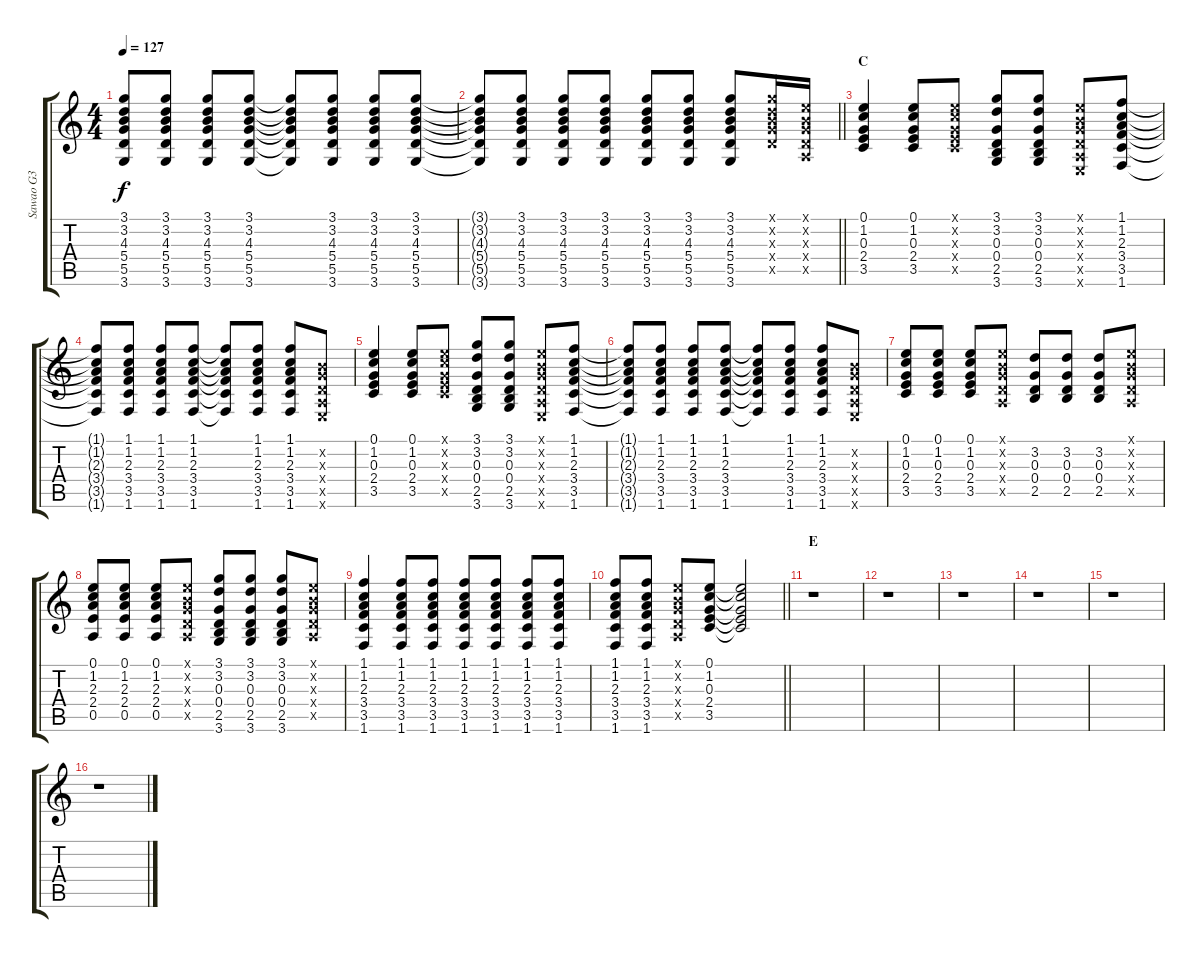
\track ("Sawao G3" "Sawao G3") {instrument distortionguitar}
\staff {score tabs}
\tuning (E4 B3 G3 D3 A2 E2) {hide}
\ts (4 4)
\tempo 127
\clef g2
\ks c
(3.1{t} 3.2{t} 4.3{t} 5.4{t} 5.5{t} 3.6{t}).8{dy f} (3.1 3.2 4.3 5.4 5.5 3.6).8 (3.1 3.2 4.3 5.4 5.5 3.6).8 (3.1 3.2 4.3 5.4 5.5 3.6).8 (3.1{t} 3.2{t} 4.3{t} 5.4{t} 5.5{t} 3.6{t}).8 (3.1 3.2 4.3 5.4 5.5 3.6).8 (3.1 3.2 4.3 5.4 5.5 3.6).8 (3.1 3.2 4.3 5.4 5.5 3.6).8 |
\barLineRight lightlight
(3.1{t} 3.2{t} 4.3{t} 5.4{t} 5.5{t} 3.6{t}).8 (3.1 3.2 4.3 5.4 5.5 3.6).8 (3.1 3.2 4.3 5.4 5.5 3.6).8 (3.1 3.2 4.3 5.4 5.5 3.6).8 (3.1 3.2 4.3 5.4 5.5 3.6).8 (3.1 3.2 4.3 5.4 5.5 3.6).8 (3.1 3.2 4.3 5.4 5.5 3.6).8 (3.1{x} 3.2{x} 4.3{x} 5.4{x} 5.5{x}).16 (0.1{x} 0.2{x} 0.3{x} 0.4{x} 0.5{x}).16 |
\section ("" "C")
(0.1 1.2 0.3 2.4 3.5).4 (0.1 1.2 0.3 2.4 3.5).8 (0.1{x} 1.2{x} 0.3{x} 2.4{x} 3.5{x}).8 (3.1 3.2 0.3 0.4 2.5 3.6).8 (3.1 3.2 0.3 0.4 2.5 3.6).8 (0.1{x} 0.2{x} 0.3{x} 0.4{x} 0.5{x} 0.6{x}).8 (1.1 1.2 2.3 3.4 3.5 1.6).8 |
(1.1{t} 1.2{t} 2.3{t} 3.4{t} 3.5{t} 1.6{t}).8 (1.1 1.2 2.3 3.4 3.5 1.6).8 (1.1 1.2 2.3 3.4 3.5 1.6).8 (1.1 1.2 2.3 3.4 3.5 1.6).8 (1.1{t} 1.2{t} 2.3{t} 3.4{t} 3.5{t} 1.6{t}).8 (1.1 1.2 2.3 3.4 3.5 1.6).8 (1.1 1.2 2.3 3.4 3.5 1.6).8 (0.2{x} 0.3{x} 0.4{x} 0.5{x} 0.6{x}).8 |
(0.1 1.2 0.3 2.4 3.5).4 (0.1 1.2 0.3 2.4 3.5).8 (0.1{x} 1.2{x} 0.3{x} 2.4{x} 3.5{x}).8 (3.1 3.2 0.3 0.4 2.5 3.6).8 (3.1 3.2 0.3 0.4 2.5 3.6).8 (0.1{x} 0.2{x} 0.3{x} 0.4{x} 0.5{x} 0.6{x}).8 (1.1 1.2 2.3 3.4 3.5 1.6).8 |
(1.1{t} 1.2{t} 2.3{t} 3.4{t} 3.5{t} 1.6{t}).8 (1.1 1.2 2.3 3.4 3.5 1.6).8 (1.1 1.2 2.3 3.4 3.5 1.6).8 (1.1 1.2 2.3 3.4 3.5 1.6).8 (1.1{t} 1.2{t} 2.3{t} 3.4{t} 3.5{t} 1.6{t}).8 (1.1 1.2 2.3 3.4 3.5 1.6).8 (1.1 1.2 2.3 3.4 3.5 1.6).8 (0.2{x} 0.3{x} 0.4{x} 0.5{x} 0.6{x}).8 |
(0.1 1.2 0.3 2.4 3.5).8 (0.1 1.2 0.3 2.4 3.5).8 (0.1 1.2 0.3 2.4 3.5).8 (0.1{x} 0.2{x} 0.3{x} 0.4{x} 0.5{x}).8 (3.2 0.3 0.4 2.5).8 (3.2 0.3 0.4 2.5).8 (3.2 0.3 0.4 2.5).8 (0.1{x} 0.2{x} 0.3{x} 0.4{x} 0.5{x}).8 |
(0.1 1.2 2.3 2.4 0.5).8 (0.1 1.2 2.3 2.4 0.5).8 (0.1 1.2 2.3 2.4 0.5).8 (0.1{x} 0.2{x} 0.3{x} 0.4{x} 0.5{x}).8 (3.1 3.2 0.3 0.4 2.5 3.6).8 (3.1 3.2 0.3 0.4 2.5 3.6).8 (3.1 3.2 0.3 0.4 2.5 3.6).8 (0.1{x} 0.2{x} 0.3{x} 0.4{x} 0.5{x}).8 |
(1.1 1.2 2.3 3.4 3.5 1.6).4 (1.1 1.2 2.3 3.4 3.5 1.6).8 (1.1 1.2 2.3 3.4 3.5 1.6).8 (1.1 1.2 2.3 3.4 3.5 1.6).8 (1.1 1.2 2.3 3.4 3.5 1.6).8 (1.1 1.2 2.3 3.4 3.5 1.6).8 (1.1 1.2 2.3 3.4 3.5 1.6).8 |
\barLineRight lightlight
(1.1 1.2 2.3 3.4 3.5 1.6).8 (1.1 1.2 2.3 3.4 3.5 1.6).8 (0.1{x} 0.2{x} 0.3{x} 0.4{x} 0.5{x}).8 (0.1 1.2 0.3 2.4 3.5).8 (0.1{t} 1.2{t} 0.3{t} 2.4{t} 3.5{t}).2 |
\section ("" "E")
r.1 |
r.1 |
r.1 |
r.1 |
r.1 |
r.1
